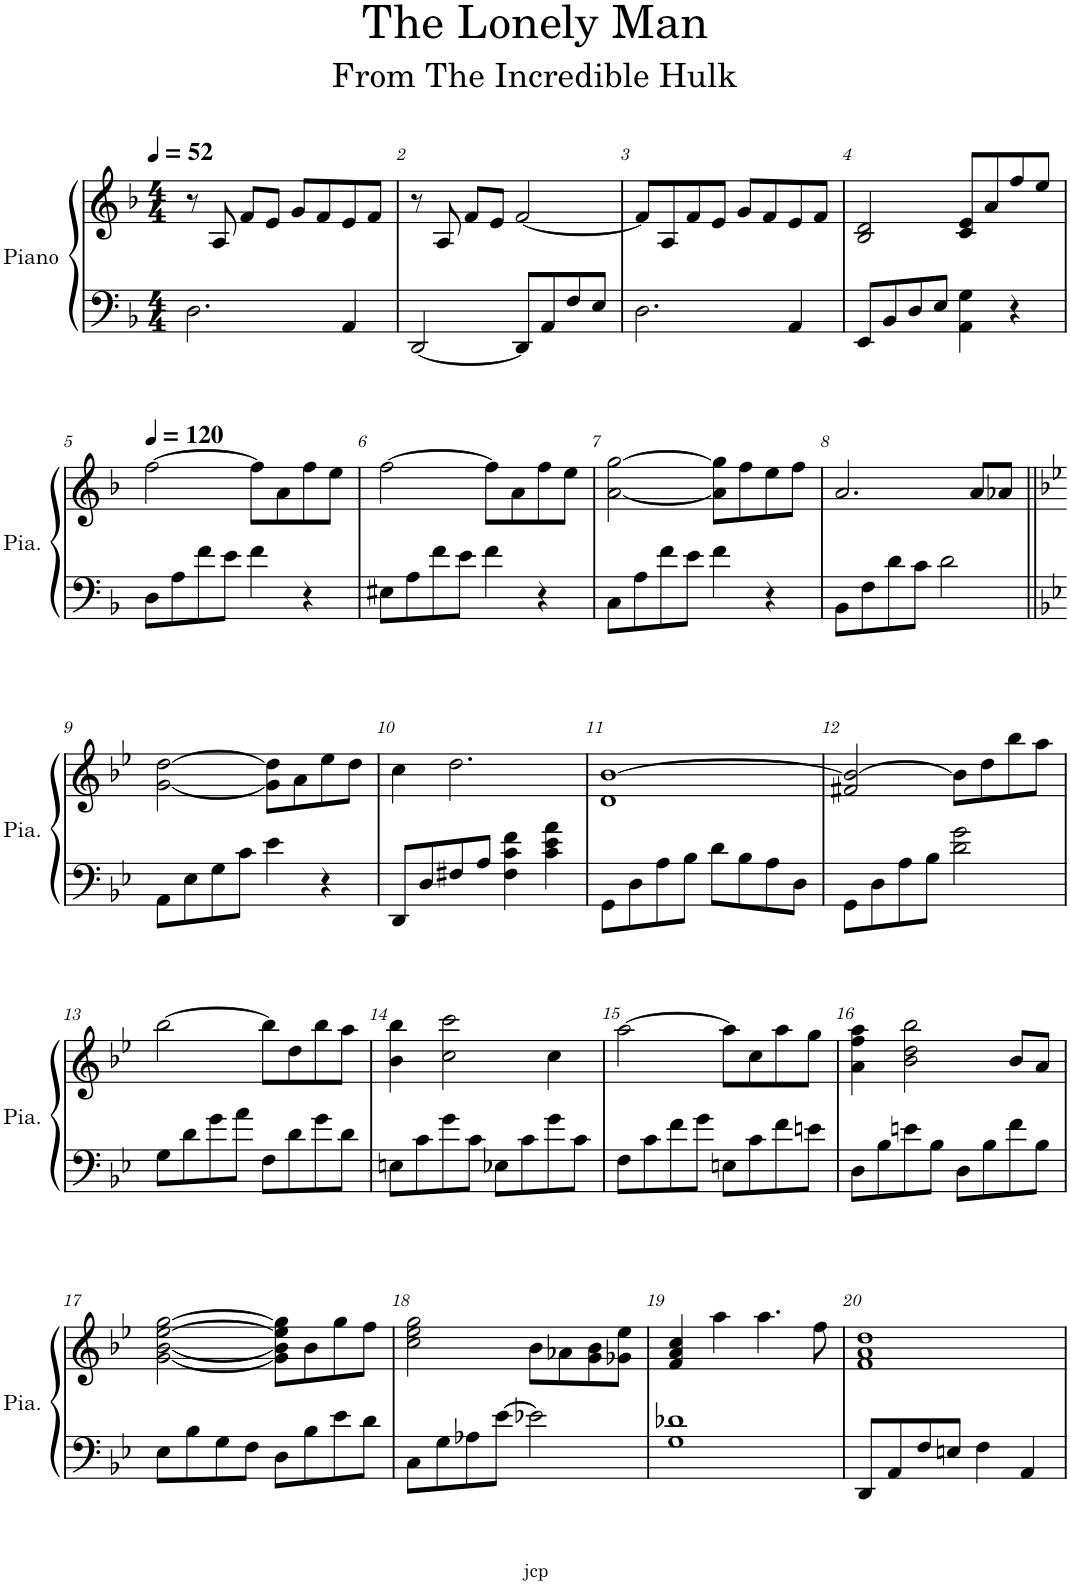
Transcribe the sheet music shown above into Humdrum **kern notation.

**kern	**kern
*part1	*part1
*staff2	*staff1
*I"Piano	*
*I'Pia.	*
*clefF4	*clefG2
*k[b-]	*k[b-]
*M4/4	*M4/4
*MM52	*MM52
=1	=1
2.D\	8r
.	8A/
.	8f/L
.	8e/J
.	8g/L
.	8f/
4AA/	8e/
.	8f/J
=2	=2
[2DD/	8r
.	8A/
.	8f/L
.	8e/J
8DD/L]	[2f/
8AA/	.
8F/	.
8E/J	.
=3	=3
2.D\	8f/L]
.	8A/
.	8f/
.	8e/J
.	8g/L
.	8f/
4AA/	8e/
.	8f/J
=4	=4
8EE/L	2B-/ 2d/
8BB-/	.
8D/	.
8E/J	.
4AA\ 4G\	8c/ 8e/L
.	8a/
4r	8ff/
.	8ee/J
!!LO:LB:g=z
=5	=5
*	*MM120
8D\L	[2ff\
8A\	.
8f\	.
8e\J	.
4f\	8ff\L]
.	8a\
4r	8ff\
.	8ee\J
=6	=6
8E#X\L	[2ff\
8A\	.
8f\	.
8e\J	.
4f\	8ff\L]
.	8a\
4r	8ff\
.	8ee\J
=7	=7
8C\L	[2a\ [2gg\
8A\	.
8f\	.
8e\J	.
4f\	8a\] 8gg\]L
.	8ff\
4r	8ee\
.	8ff\J
=8	=8
8BB-\L	2.a/
8F\	.
8d\	.
8c\J	.
2d\	.
.	8a/L
.	8a-X/J
!!LO:LB:g=z
=9||	=9||
*k[b-e-]	*k[b-e-]
8AA\L	[2g\ [2dd\
8E-\	.
8G\	.
8c\J	.
4e-\	8g\] 8dd\]L
.	8a\
4r	8ee-\
.	8dd\J
=10	=10
8DD/L	4cc\
8D/	.
8F#X/	2.dd\
8A/J	.
4F#\ 4c\ 4f\	.
4c\ 4e-\ 4a\	.
=11	=11
8GG\L	1d [1b-
8D\	.
8A\	.
8B-\J	.
8d\L	.
8B-\	.
8A\	.
8D\J	.
=12	=12
8GG\L	2f#X/ 2b-/_
8D\	.
8A\	.
8B-\J	.
2d\ 2g\	8b-\L]
.	8dd\
.	8bb-\
.	8aa\J
!!LO:LB:g=z
=13	=13
8G\L	[2bb-\
8d\	.
8g\	.
8a\J	.
8F\L	8bb-\L]
8d\	8dd\
8g\	8bb-\
8d\J	8aa\J
=14	=14
8En\L	4b-\ 4bb-\
8c\	.
8g\	2cc\ 2ccc\
8c\J	.
8E-X\L	.
8c\	.
8g\	4cc\
8c\J	.
=15	=15
8F\L	[2aa\
8c\	.
8f\	.
8g\J	.
8En\L	8aa\L]
8c\	8cc\
8f\	8aa\
8en\J	8gg\J
=16	=16
8D\L	4a\ 4ff\ 4aa\
8B-\	.
8en\	2b-\ 2dd\ 2bb-\
8B-\J	.
8D\L	.
8B-\	.
8f\	8b-/L
8B-\J	8a/J
!!LO:LB:g=z
=17	=17
8E-\L	[2g\ [2b-\ [2ee-\ [2gg\
8B-\	.
8G\	.
8F\J	.
8D\L	8g\] 8b-\] 8ee-\] 8gg\]L
8B-\	8b-\
8e-\	8gg\
8d\J	8ff\J
=18	=18
8C\L	2cc\ 2ee-\ 2gg\
8G\	.
8A-X\	.
[8e-\J	.
2e-X\]	8b-\L
.	8a-X\
.	8g\ 8b-\
.	8g-X\ 8ee-\J
=19	=19
1G 1d-X	4f/ 4a/ 4cc/
.	4aa\
.	4.aa\
.	8ff\
=20	=20
8DD/L	1f 1a 1dd
8AA/	.
8F/	.
8En/J	.
4F\	.
4AA/	.
=	=
*-	*-
